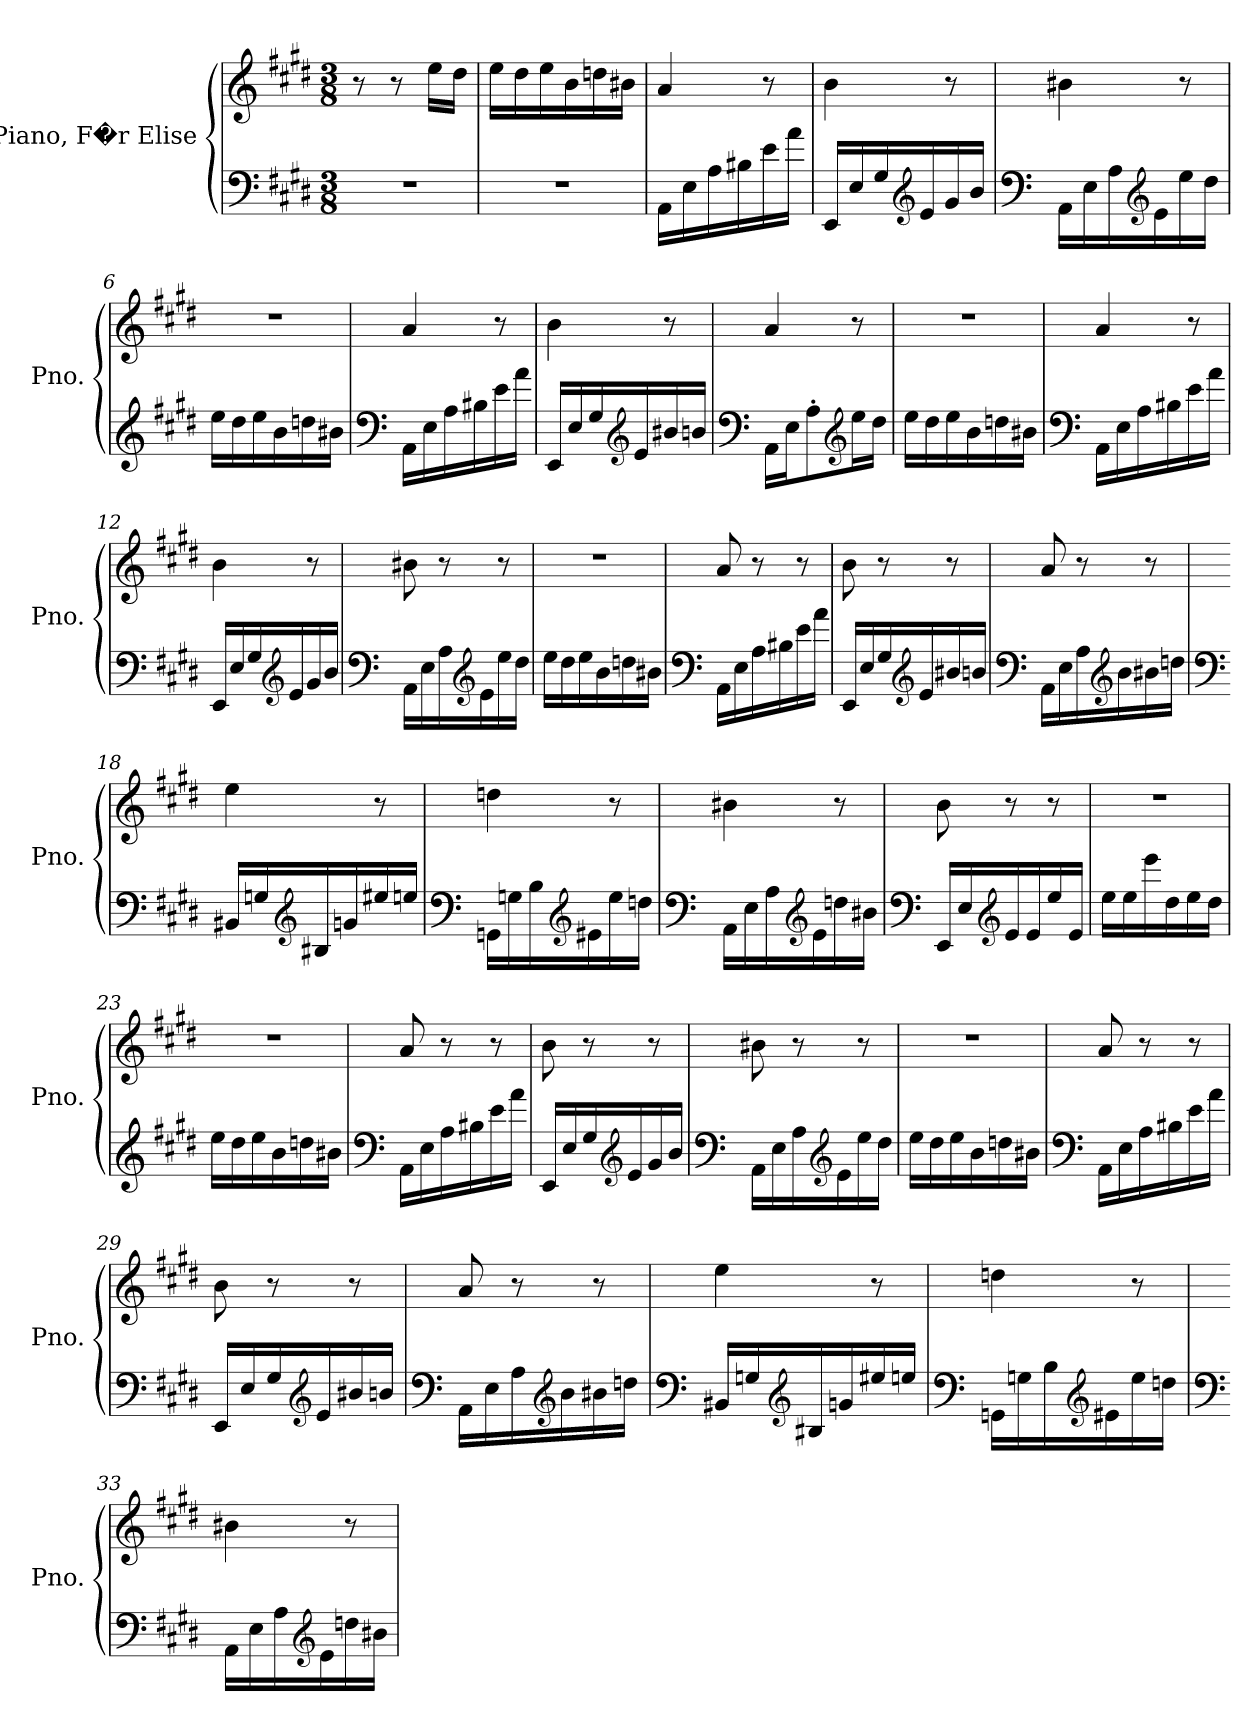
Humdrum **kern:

**kern	**kern
*part1	*part1
*staff2	*staff1
*I"Piano, F�r Elise	*
*I'Pno.	*
*clefF4	*clefG2
*k[f#c#g#d#]	*k[f#c#g#d#]
*M3/8	*M3/8
*MM70	*MM70
=1	=1
4.r	8r
.	8r
.	16ee\LL
.	16dd#\JJ
=2	=2
4.r	16ee\LL
.	16dd#\
.	16ee\
.	16b\
.	16ddn\
.	16b#X\JJ
=3	=3
16AA\LL	4a/
16E\	.
16A\	.
16B#X\	.
16e\	8r
16a\JJ	.
=4	=4
16EE/LL	4b\
16E/	.
16G#/	.
*clefG2	*
16e/	.
16g#/	8r
16b/JJ	.
=5	=5
*clefF4	*
16AA\LL	4b#X\
16E\	.
16A\	.
*clefG2	*
16e\	.
16ee\	8r
16dd#\JJ	.
!!LO:LB:g=z
=6	=6
16ee\LL	4.r
16dd#\	.
16ee\	.
16b\	.
16ddn\	.
16b#X\JJ	.
=7	=7
*clefF4	*
16AA\LL	4a/
16E\	.
16A\	.
16B#X\	.
16e\	8r
16a\JJ	.
=8	=8
16EE/LL	4b\
16E/	.
16G#/	.
*clefG2	*
16e/	.
16b#X/	8r
16bn/JJ	.
=9	=9
*clefF4	*
16AA\LL	4a/
16E\J	.
8A'\	.
*clefG2	*
16ee\L	8r
16dd#\JJ	.
=10	=10
16ee\LL	4.r
16dd#\	.
16ee\	.
16b\	.
16ddn\	.
16b#X\JJ	.
!!LO:LB:g=z
=11	=11
*clefF4	*
16AA\LL	4a/
16E\	.
16A\	.
16B#X\	.
16e\	8r
16a\JJ	.
=12	=12
16EE/LL	4b\
16E/	.
16G#/	.
*clefG2	*
16e/	.
16g#/	8r
16b/JJ	.
=13	=13
*clefF4	*
16AA\LL	8b#X\
16E\	.
16A\	8r
*clefG2	*
16e\	.
16ee\	8r
16dd#\JJ	.
=14	=14
16ee\LL	4.r
16dd#\	.
16ee\	.
16b\	.
16ddn\	.
16b#X\JJ	.
=15	=15
*clefF4	*
16AA\LL	8a/
16E\	.
16A\	8r
16B#X\	.
16e\	8r
16a\JJ	.
!!LO:LB:g=z
=16	=16
16EE/LL	8b\
16E/	.
16G#/	8r
*clefG2	*
16e/	.
16b#X/	8r
16bn/JJ	.
=17	=17
*clefF4	*
16AA\LL	8a/
16E\	.
16A\	8r
*clefG2	*
16b\	.
16b#X\	8r
16ddn\JJ	.
=18	=18
*clefF4	*
16BB#X/LL	4ee\
16Gn/	.
*clefG2	*
16B#X/	.
16gn/	.
16ee#X/	8r
16een/JJ	.
=19	=19
*clefF4	*
16GGn\LL	4ddn\
16Gn\	.
16B\	.
*clefG2	*
16e#X\	.
16ee\	8r
16ddn\JJ	.
!!LO:LB:g=z
=20	=20
*clefF4	*
16AA\LL	4b#X\
16E\	.
16A\	.
*clefG2	*
16e\	.
16ddn\	8r
16b#X\JJ	.
=21	=21
*clefF4	*
16EE/LL	8b\
16E/	.
*clefG2	*
16e/	8r
16e/	.
16ee/	8r
16e/JJ	.
=22	=22
16ee\LL	4.r
16ee\	.
16eee\	.
16dd#\	.
16ee\	.
16dd#\JJ	.
=23	=23
16ee\LL	4.r
16dd#\	.
16ee\	.
16b\	.
16ddn\	.
16b#X\JJ	.
=24	=24
*clefF4	*
16AA\LL	8a/
16E\	.
16A\	8r
16B#X\	.
16e\	8r
16a\JJ	.
!!LO:LB:g=z
=25	=25
16EE/LL	8b\
16E/	.
16G#/	8r
*clefG2	*
16e/	.
16g#/	8r
16b/JJ	.
=26	=26
*clefF4	*
16AA\LL	8b#X\
16E\	.
16A\	8r
*clefG2	*
16e\	.
16ee\	8r
16dd#\JJ	.
=27	=27
16ee\LL	4.r
16dd#\	.
16ee\	.
16b\	.
16ddn\	.
16b#X\JJ	.
=28	=28
*clefF4	*
16AA\LL	8a/
16E\	.
16A\	8r
16B#X\	.
16e\	8r
16a\JJ	.
=29	=29
16EE/LL	8b\
16E/	.
16G#/	8r
*clefG2	*
16e/	.
16b#X/	8r
16bn/JJ	.
!!LO:PB:g=z
=30	=30
*clefF4	*
16AA\LL	8a/
16E\	.
16A\	8r
*clefG2	*
16b\	.
16b#X\	8r
16ddn\JJ	.
=31	=31
*clefF4	*
16BB#X/LL	4ee\
16Gn/	.
*clefG2	*
16B#X/	.
16gn/	.
16ee#X/	8r
16een/JJ	.
=32	=32
*clefF4	*
16GGn\LL	4ddn\
16Gn\	.
16B\	.
*clefG2	*
16e#X\	.
16ee\	8r
16ddn\JJ	.
=33	=33
*clefF4	*
16AA\LL	4b#X\
16E\	.
16A\	.
*clefG2	*
16e\	.
16ddn\	8r
16b#X\JJ	.
=	=
*-	*-
